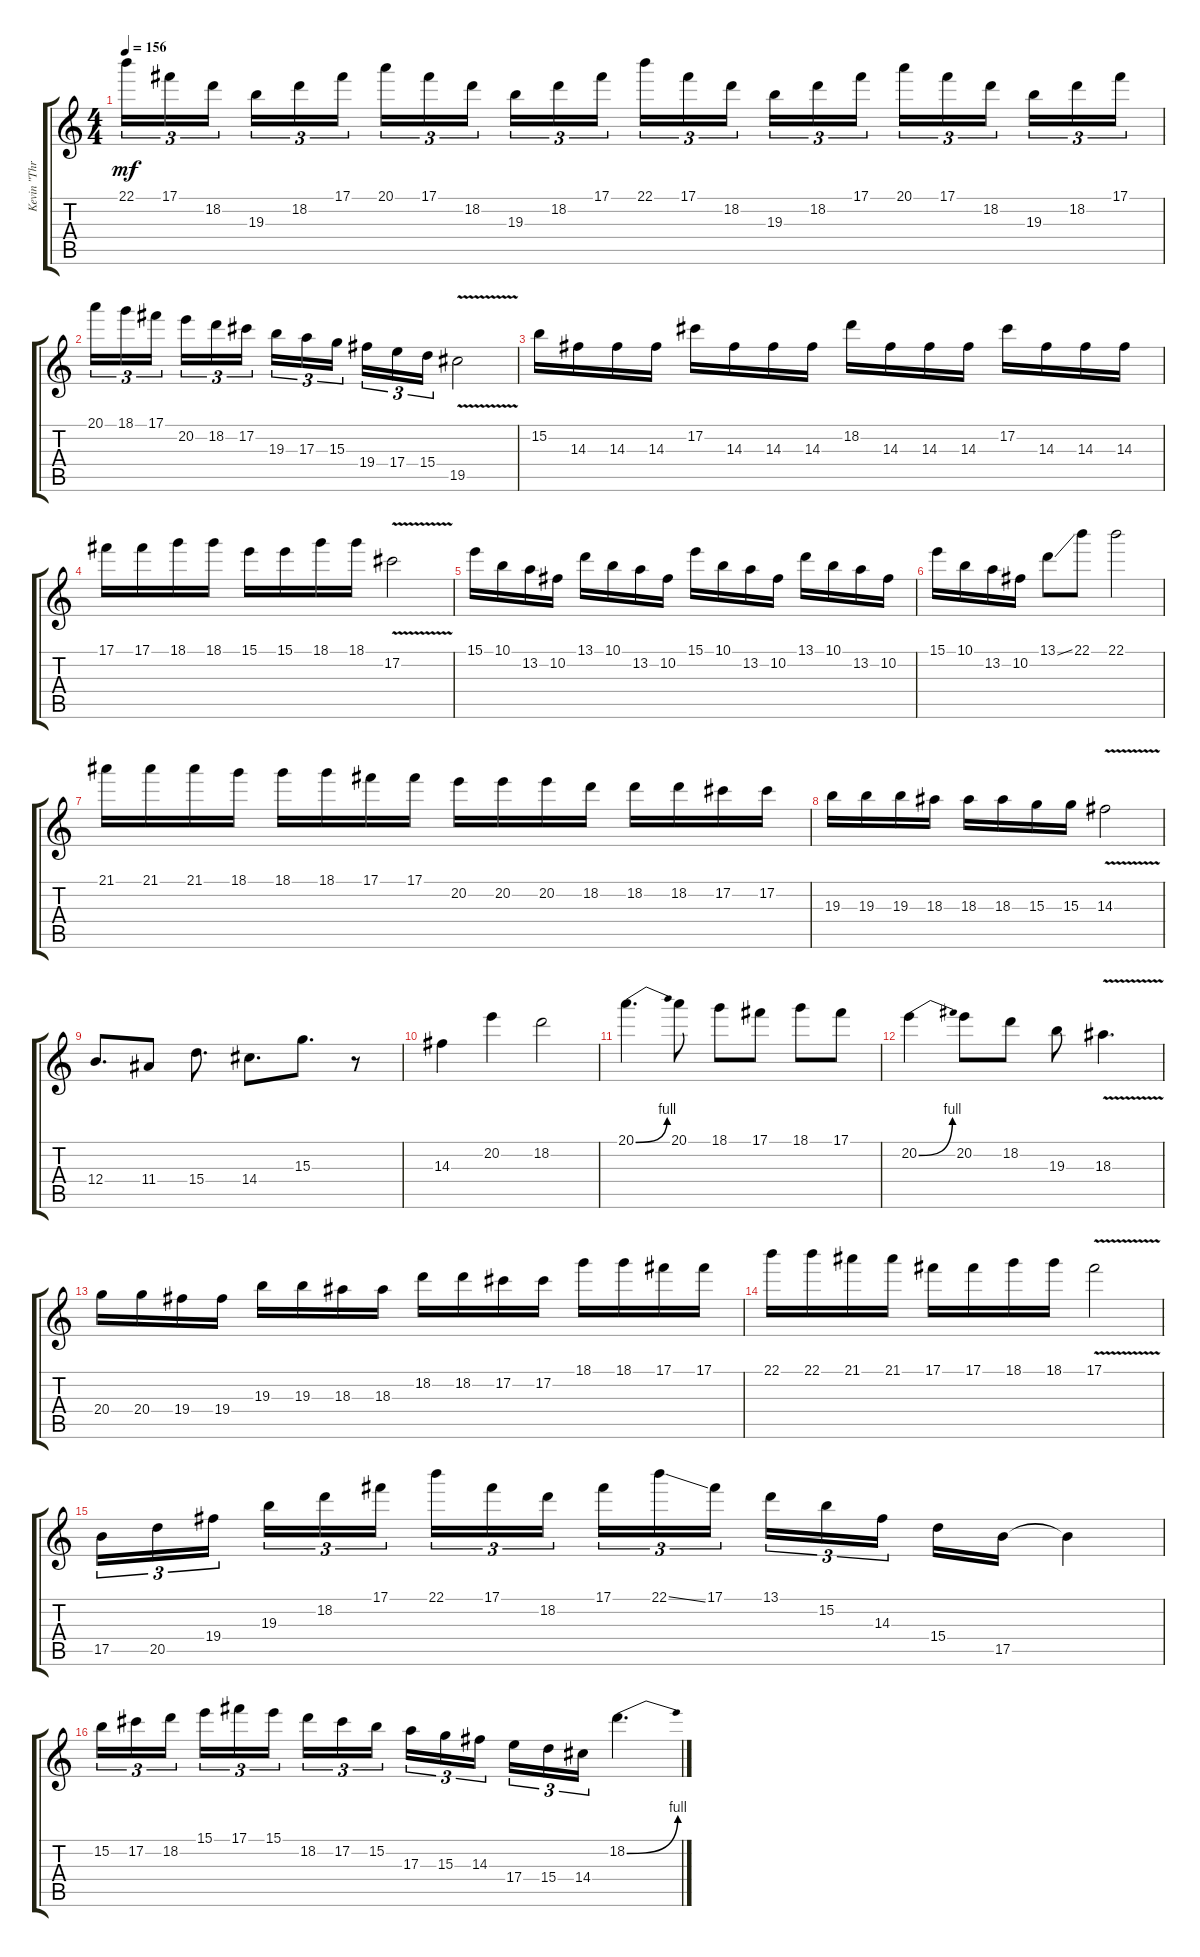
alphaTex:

\track ("Kevin \"Thrasher\" Gruft" "Kevin \"Thr") {instrument distortionguitar}
\staff {score tabs}
\tuning (Db4 Ab3 E3 B2 Gb2 B1) {hide}
\ts (4 4)
\tempo 156
\clef g2
\ks c
22.1.16{tu (3 2) dy mf} 17.1.16{tu (3 2)} 18.2.16{tu (3 2)} 19.3.16{tu (3 2)} 18.2.16{tu (3 2)} 17.1.16{tu (3 2)} 20.1.16{tu (3 2)} 17.1.16{tu (3 2)} 18.2.16{tu (3 2)} 19.3.16{tu (3 2)} 18.2.16{tu (3 2)} 17.1.16{tu (3 2)} 22.1.16{tu (3 2)} 17.1.16{tu (3 2)} 18.2.16{tu (3 2)} 19.3.16{tu (3 2)} 18.2.16{tu (3 2)} 17.1.16{tu (3 2)} 20.1.16{tu (3 2)} 17.1.16{tu (3 2)} 18.2.16{tu (3 2)} 19.3.16{tu (3 2)} 18.2.16{tu (3 2)} 17.1.16{tu (3 2)} |
20.1.16{tu (3 2)} 18.1.16{tu (3 2)} 17.1.16{tu (3 2)} 20.2.16{tu (3 2)} 18.2.16{tu (3 2)} 17.2.16{tu (3 2)} 19.3.16{tu (3 2)} 17.3.16{tu (3 2)} 15.3.16{tu (3 2)} 19.4.16{tu (3 2)} 17.4.16{tu (3 2)} 15.4.16{tu (3 2)} 19.5{v}.2 |
15.2.16 14.3.16 14.3.16 14.3.16 17.2.16 14.3.16 14.3.16 14.3.16 18.2.16 14.3.16 14.3.16 14.3.16 17.2.16 14.3.16 14.3.16 14.3.16 |
17.1.16 17.1.16 18.1.16 18.1.16 15.1.16 15.1.16 18.1.16 18.1.16 17.2{v}.2 |
15.1.16 10.1.16 13.2.16 10.2.16 13.1.16 10.1.16 13.2.16 10.2.16 15.1.16 10.1.16 13.2.16 10.2.16 13.1.16 10.1.16 13.2.16 10.2.16 |
15.1.16 10.1.16 13.2.16 10.2.16 13.1{ss}.8 22.1.8 22.1.2 |
21.1.16 21.1.16 21.1.16 18.1.16 18.1.16 18.1.16 17.1.16 17.1.16 20.2.16 20.2.16 20.2.16 18.2.16 18.2.16 18.2.16 17.2.16 17.2.16 |
19.3.16 19.3.16 19.3.16 18.3.16 18.3.16 18.3.16 15.3.16 15.3.16 14.3{v}.2 |
12.4.8{d} 11.4.8 15.4.8{d} 14.4.8{d} 15.3.8{d} r.8 |
14.3.4 20.2.4 18.2.2 |
20.1{be (bend 0 0 60 4)}.4{d} 20.1.8 18.1.8 17.1.8 18.1.8 17.1.8 |
20.2{be (bend 0 0 60 4)}.4 20.2.8 18.2.8 19.3.8 18.3{v}.4{d} |
20.4.16 20.4.16 19.4.16 19.4.16 19.3.16 19.3.16 18.3.16 18.3.16 18.2.16 18.2.16 17.2.16 17.2.16 18.1.16 18.1.16 17.1.16 17.1.16 |
22.1.16 22.1.16 21.1.16 21.1.16 17.1.16 17.1.16 18.1.16 18.1.16 17.1{v}.2 |
17.5.16{tu (3 2)} 20.5.16{tu (3 2)} 19.4.16{tu (3 2)} 19.3.16{tu (3 2)} 18.2.16{tu (3 2)} 17.1.16{tu (3 2)} 22.1.16{tu (3 2)} 17.1.16{tu (3 2)} 18.2.16{tu (3 2)} 17.1.16{tu (3 2)} 22.1{ss}.16{tu (3 2)} 17.1.16{tu (3 2)} 13.1.16{tu (3 2)} 15.2.16{tu (3 2)} 14.3.16{tu (3 2)} 15.4.16 17.5.16 17.5{t}.4 |
15.2.16{tu (3 2)} 17.2.16{tu (3 2)} 18.2.16{tu (3 2)} 15.1.16{tu (3 2)} 17.1.16{tu (3 2)} 15.1.16{tu (3 2)} 18.2.16{tu (3 2)} 17.2.16{tu (3 2)} 15.2.16{tu (3 2)} 17.3.16{tu (3 2)} 15.3.16{tu (3 2)} 14.3.16{tu (3 2)} 17.4.16{tu (3 2)} 15.4.16{tu (3 2)} 14.4.16{tu (3 2)} 18.2{be (bend 0 0 60 4)}.4{d}
